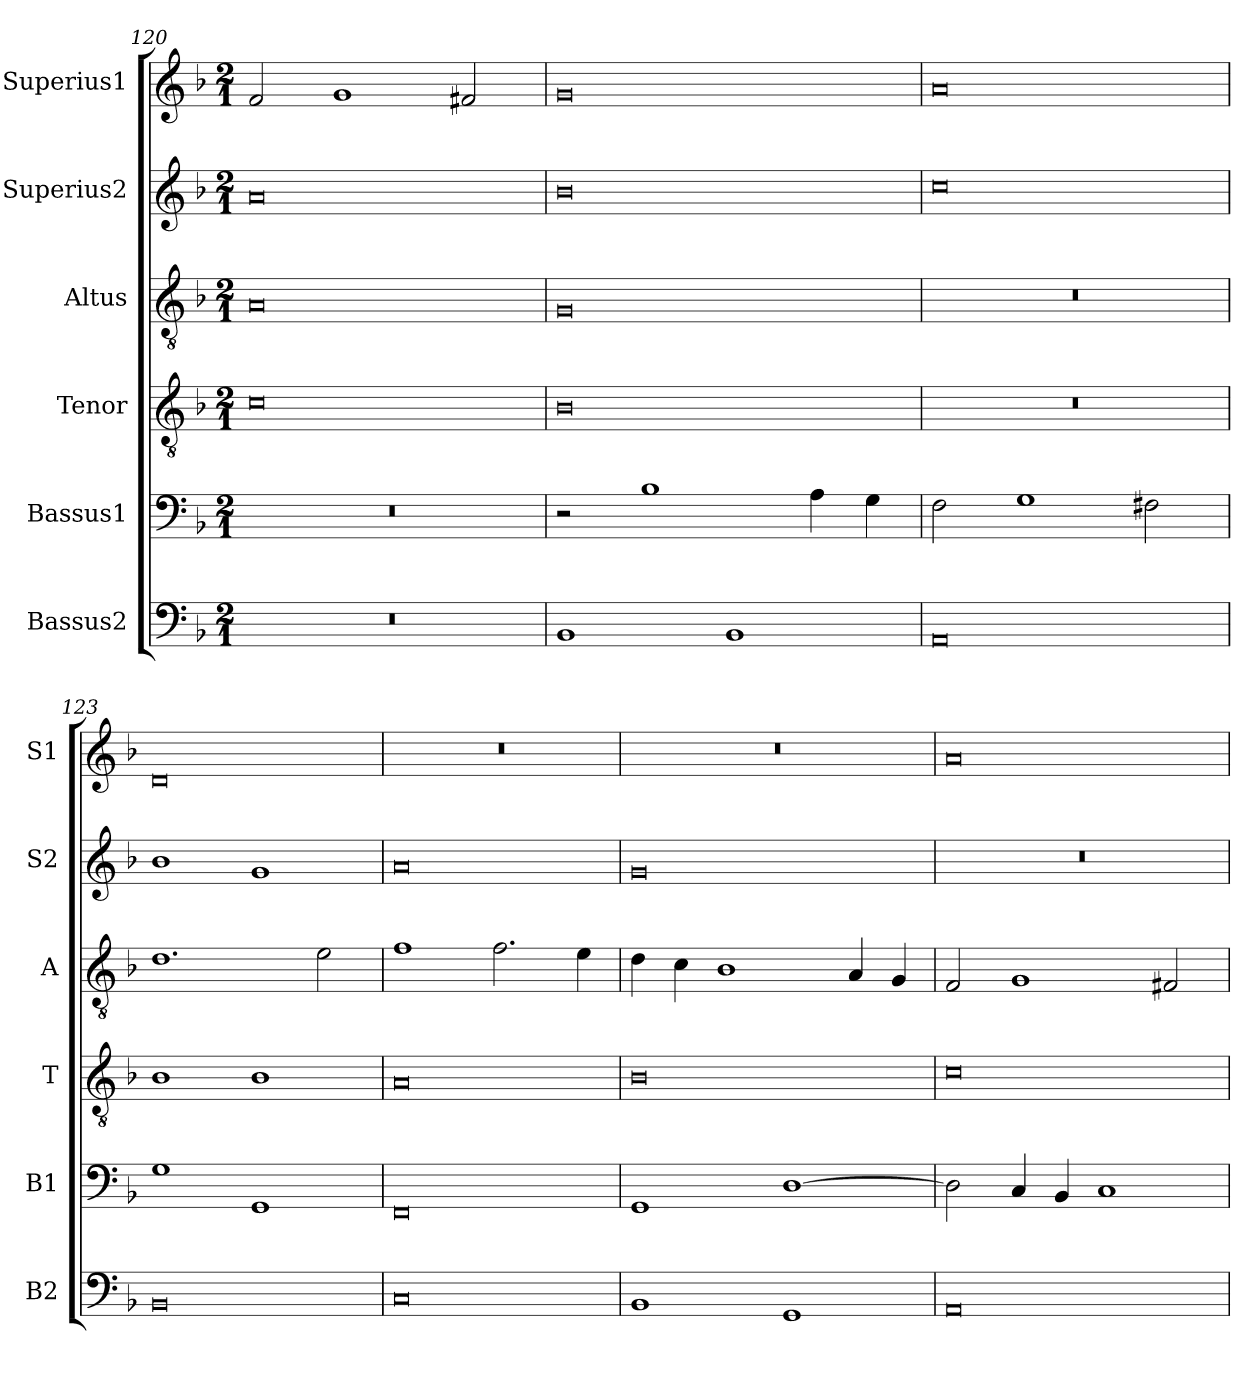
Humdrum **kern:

**kern	**kern	**kern	**kern	**kern	**kern
*part6	*part5	*part4	*part3	*part2	*part1
*staff6	*staff5	*staff4	*staff3	*staff2	*staff1
*I"Bassus2	*I"Bassus1	*I"Tenor	*I"Altus	*I"Superius2	*I"Superius1
*I'B2	*I'B1	*I'T	*I'A	*I'S2	*I'S1
*clefF4	*clefF4	*clefGv2	*clefGv2	*clefG2	*clefG2
*k[b-]	*k[b-]	*k[b-]	*k[b-]	*k[b-]	*k[b-]
*M2/1	*M2/1	*M2/1	*M2/1	*M2/1	*M2/1
=120	=120	=120	=120	=120	=120
0r	0r	0c	0A	0a	2f/
.	.	.	.	.	1g
.	.	.	.	.	2f#X/
=121	=121	=121	=121	=121	=121
1BB-	2r	0B-	0G	0b-	0g
.	1B-	.	.	.	.
1BB-	.	.	.	.	.
.	4A\	.	.	.	.
.	4G\	.	.	.	.
=122	=122	=122	=122	=122	=122
0AA	2F\	0r	0r	0cc	0a
.	1G	.	.	.	.
.	2F#X\	.	.	.	.
=123	=123	=123	=123	=123	=123
0BB-	1G	1B-	1.d	1b-	0d
.	1GG	1B-	.	1g	.
.	.	.	2e\	.	.
=124	=124	=124	=124	=124	=124
0C	0FF	0A	1f	0a	0r
.	.	.	2.f\	.	.
.	.	.	4e\	.	.
=125	=125	=125	=125	=125	=125
1BB-	1GG	0B-	4d\	0g	0r
.	.	.	4c\	.	.
.	.	.	1B-	.	.
1GG	[1D	.	.	.	.
.	.	.	4A/	.	.
.	.	.	4G/	.	.
=126	=126	=126	=126	=126	=126
0AA	2D\]	0c	2F/	0r	0a
.	4C/	.	1G	.	.
.	4BB-/	.	.	.	.
.	1C	.	.	.	.
.	.	.	2F#X/	.	.
=	=	=	=	=	=
*-	*-	*-	*-	*-	*-
